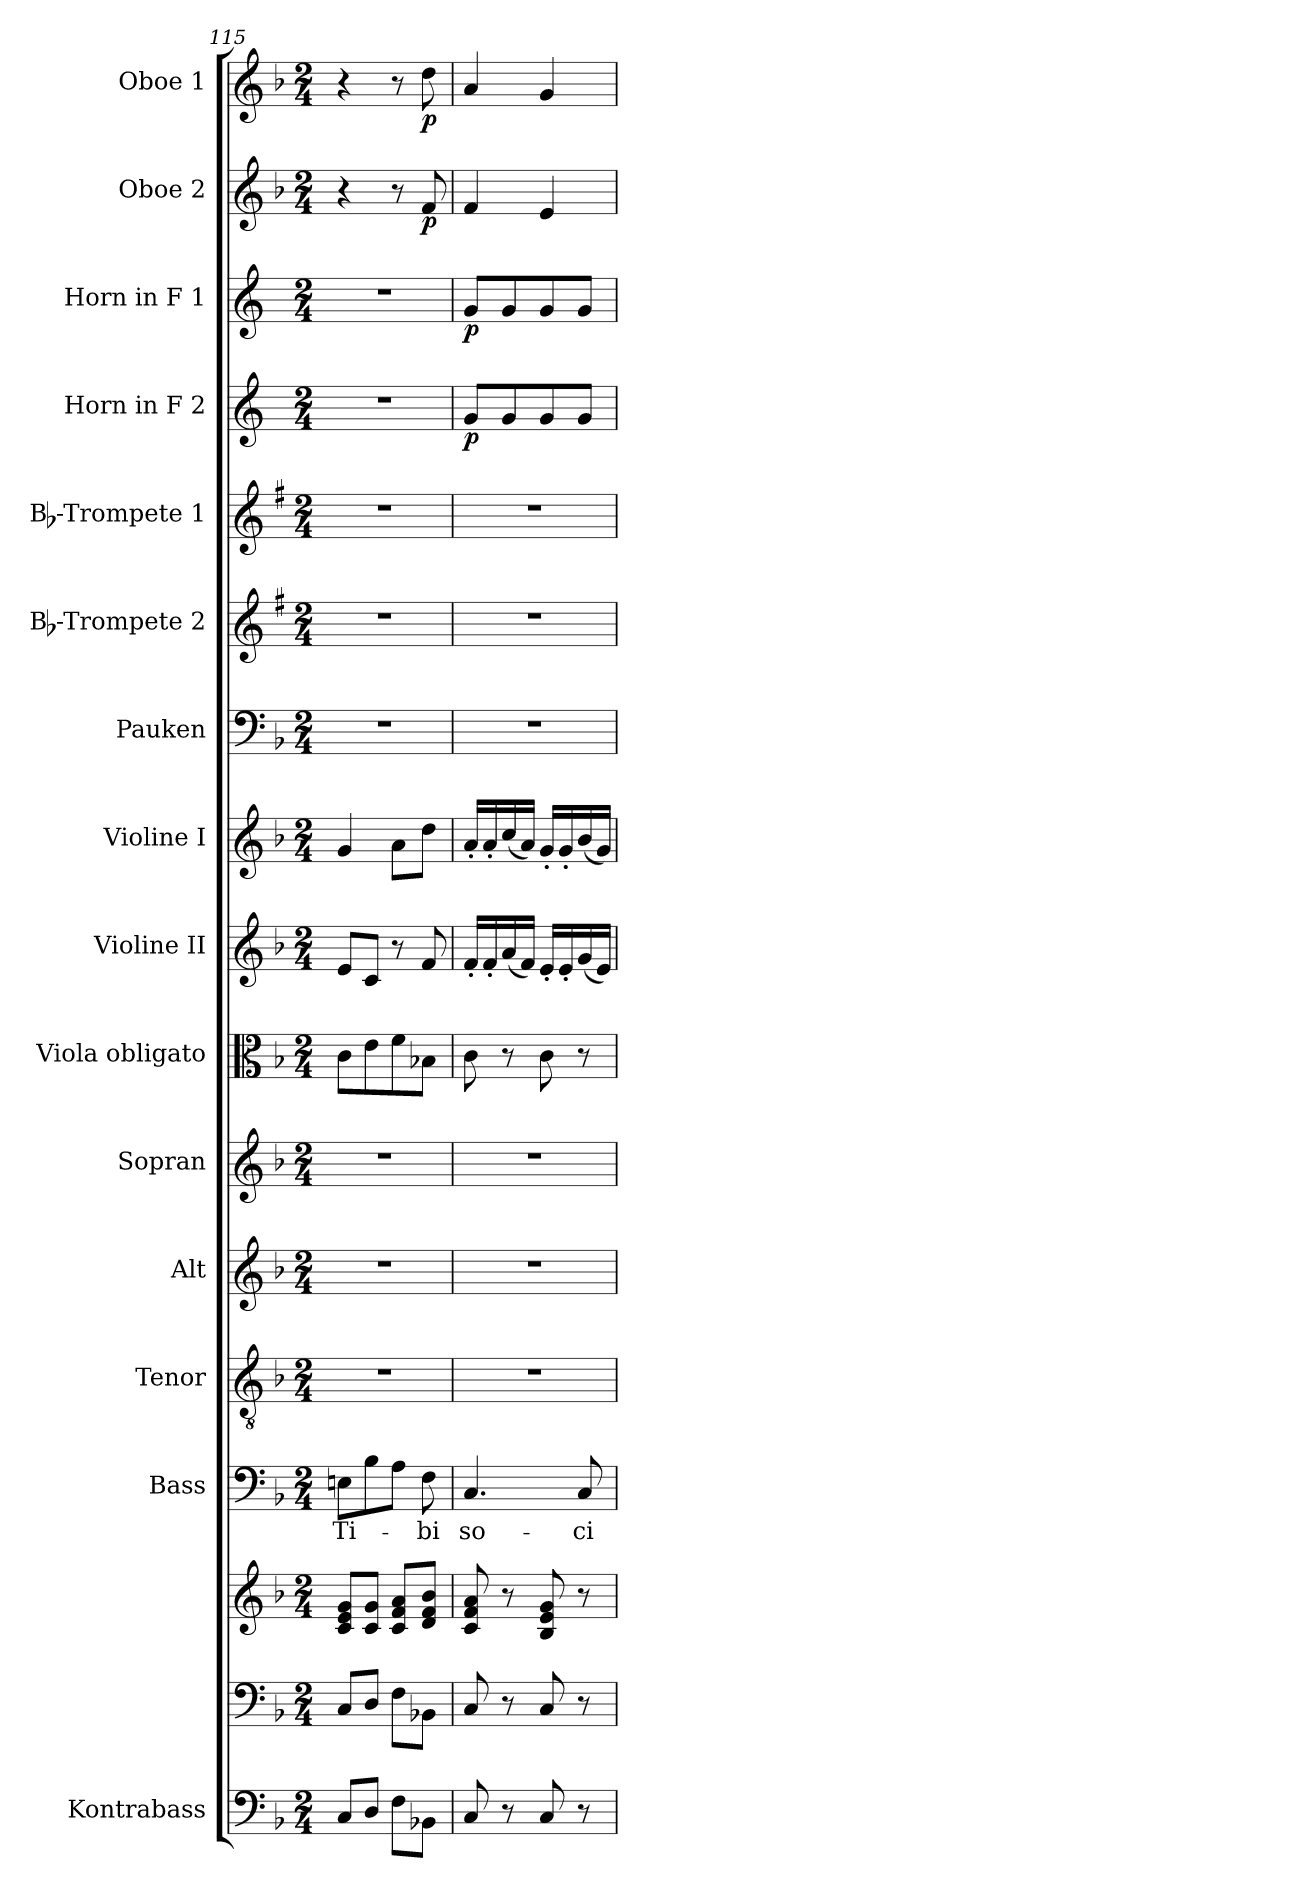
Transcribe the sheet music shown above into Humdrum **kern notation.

**kern	**kern	**kern	**kern	**text	**kern	**kern	**kern	**kern	**kern	**kern	**kern	**kern	**kern	**kern	**dynam	**kern	**dynam	**kern	**dynam	**kern	**dynam
*part16	*part15	*part15	*part14	*part14	*part13	*part12	*part11	*part10	*part9	*part8	*part7	*part6	*part5	*part4	*part4	*part3	*part3	*part2	*part2	*part1	*part1
*staff17	*staff16	*staff15	*staff14	*staff14	*staff13	*staff12	*staff11	*staff10	*staff9	*staff8	*staff7	*staff6	*staff5	*staff4	*staff4	*staff3	*staff3	*staff2	*staff2	*staff1	*staff1
*I"Kontrabass	*	*	*I"Bass	*	*I"Tenor	*I"Alt	*I"Sopran	*I"Viola obligato	*I"Violine II	*I"Violine I	*I"Pauken	*I"Bb-Trompete 2	*I"Bb-Trompete 1	*I"Horn in F 2	*	*I"Horn in F 1	*	*I"Oboe 2	*	*I"Oboe 1	*
*I'Kb.	*	*	*I'B.	*	*I'T.	*I'A.	*I'S.	*I'Vla.	*I'Vl. II	*I'Vl. I	*I'Pk.	*I'Bb Trp. 2	*I'Bb Trp. 1	*	*	*	*	*I'Ob. 2	*	*I'Ob. 1	*
*clefF4	*clefF4	*clefG2	*clefF4	*	*clefGv2	*clefG2	*clefG2	*clefC3	*clefG2	*clefG2	*clefF4	*clefG2	*clefG2	*clefG2	*	*clefG2	*	*clefG2	*	*clefG2	*
*ITrd7c12	*	*	*	*	*	*	*	*	*	*	*	*ITrd1c2	*ITrd1c2	*ITrd4c7	*	*ITrd4c7	*	*	*	*	*
*k[b-]	*k[b-]	*k[b-]	*k[b-]	*	*k[b-]	*k[b-]	*k[b-]	*k[b-]	*k[b-]	*k[b-]	*k[b-]	*k[b-]	*k[b-]	*k[b-]	*	*k[b-]	*	*k[b-]	*	*k[b-]	*
*F:	*F:	*F:	*F:	*	*F:	*F:	*F:	*F:	*F:	*F:	*F:	*F:	*F:	*F:	*	*F:	*	*F:	*	*F:	*
*M2/4	*M2/4	*M2/4	*M2/4	*	*M2/4	*M2/4	*M2/4	*M2/4	*M2/4	*M2/4	*M2/4	*M2/4	*M2/4	*M2/4	*	*M2/4	*	*M2/4	*	*M2/4	*
=115	=115	=115	=115	=115	=115	=115	=115	=115	=115	=115	=115	=115	=115	=115	=115	=115	=115	=115	=115	=115	=115
!	!	!	!	!LO:LY:b	!	!	!	!	!	!	!	!	!	!	!	!	!	!	!	!	!
8CC/L	8C/L	8c/ 8e/ 8g/L	8En\L	Ti-	2r	2r	2r	8c\L	8e/L	4g/	2r	2r	2r	2r	.	2r	.	4r	.	4r	.
8DD/J	8D/J	8c/ 8g/J	8B-\	.	.	.	.	8e\	8c/J	.	.	.	.	.	.	.	.	.	.	.	.
8FF\L	8F\L	8c/ 8f/ 8a/L	8A\J	.	.	.	.	8f\	8r	8a\L	.	.	.	.	.	.	.	8r	.	8r	.
!	!	!	!	!LO:LY:b	!	!	!	!	!	!	!	!	!	!	!	!	!	!	!LO:DY:b	!	!LO:DY:b
8BBB-X\J	8BB-X\J	8d/ 8f/ 8b-/J	8F\	-bi	.	.	.	8B-X\J	8f/	8dd\J	.	.	.	.	.	.	.	8f/	p	8dd\	p
=116	=116	=116	=116	=116	=116	=116	=116	=116	=116	=116	=116	=116	=116	=116	=116	=116	=116	=116	=116	=116	=116
!	!	!	!	!LO:LY:b	!	!	!	!	!	!	!	!	!	!	!LO:DY:b	!	!LO:DY:b	!	!	!	!
8CC/	8C/	8c/ 8f/ 8a/	4.C/	so-	2r	2r	2r	8c\	16f'</LL	16a'</LL	2r	2r	2r	8c/L	p	8c/L	p	4f/	.	4a/	.
.	.	.	.	.	.	.	.	.	16f'</	16a'</	.	.	.	.	.	.	.	.	.	.	.
8r	8r	8r	.	.	.	.	.	8r	(<16a/	(<16cc/	.	.	.	8c/	.	8c/	.	.	.	.	.
.	.	.	.	.	.	.	.	.	16f/JJ)	16a/JJ)	.	.	.	.	.	.	.	.	.	.	.
8CC/	8C/	8B-/ 8e/ 8g/	.	.	.	.	.	8c\	16e'</LL	16g'</LL	.	.	.	8c/	.	8c/	.	4e/	.	4g/	.
.	.	.	.	.	.	.	.	.	16e'</	16g'</	.	.	.	.	.	.	.	.	.	.	.
!	!	!	!	!LO:LY:b	!	!	!	!	!	!	!	!	!	!	!	!	!	!	!	!	!
8r	8r	8r	8C/	-ci-	.	.	.	8r	(<16g/	(<16b-/	.	.	.	8c/J	.	8c/J	.	.	.	.	.
.	.	.	.	.	.	.	.	.	16e/JJ)	16g/JJ)	.	.	.	.	.	.	.	.	.	.	.
=	=	=	=	=	=	=	=	=	=	=	=	=	=	=	=	=	=	=	=	=	=
*-	*-	*-	*-	*-	*-	*-	*-	*-	*-	*-	*-	*-	*-	*-	*-	*-	*-	*-	*-	*-	*-
